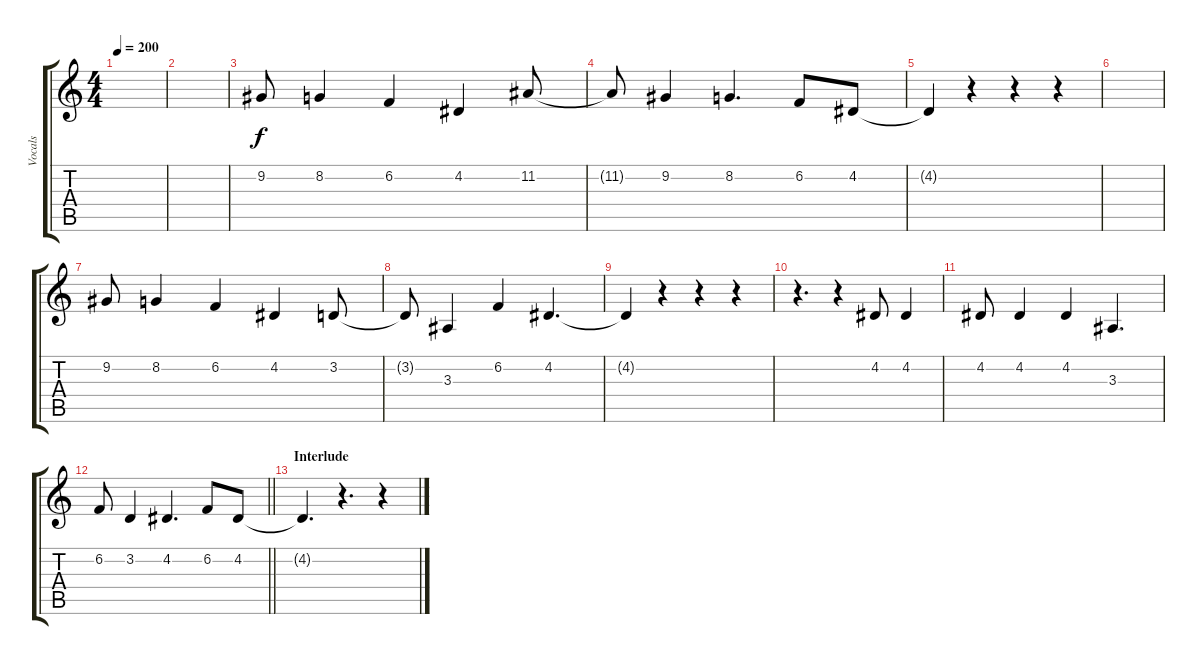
\track ("Vocals" "Vocals") {instrument altosax}
\staff {score tabs}
\tuning (E4 B3 G3 D3 A2 E2) {hide}
\ts (4 4)
\tempo 200
\clef g2
\ks c
|
|
9.2.8 8.2.4 6.2.4 4.2.4 11.2.8 |
11.2{t}.8 9.2.4 8.2.4{d} 6.2.8 4.2.8 |
4.2{t}.4 r.4 r.4 r.4 |
|
9.2.8 8.2.4 6.2.4 4.2.4 3.2.8 |
3.2{t}.8 3.3.4 6.2.4 4.2.4{d} |
4.2{t}.4 r.4 r.4 r.4 |
r.4{d} r.4 4.2.8 4.2.4 |
4.2.8 4.2.4 4.2.4 3.3.4{d} |
\barLineRight lightlight
6.2.8 3.2.4 4.2.4{d} 6.2.8 4.2.8 |
\section ("" "Interlude")
4.2{t}.4{d} r.4{d} r.4
